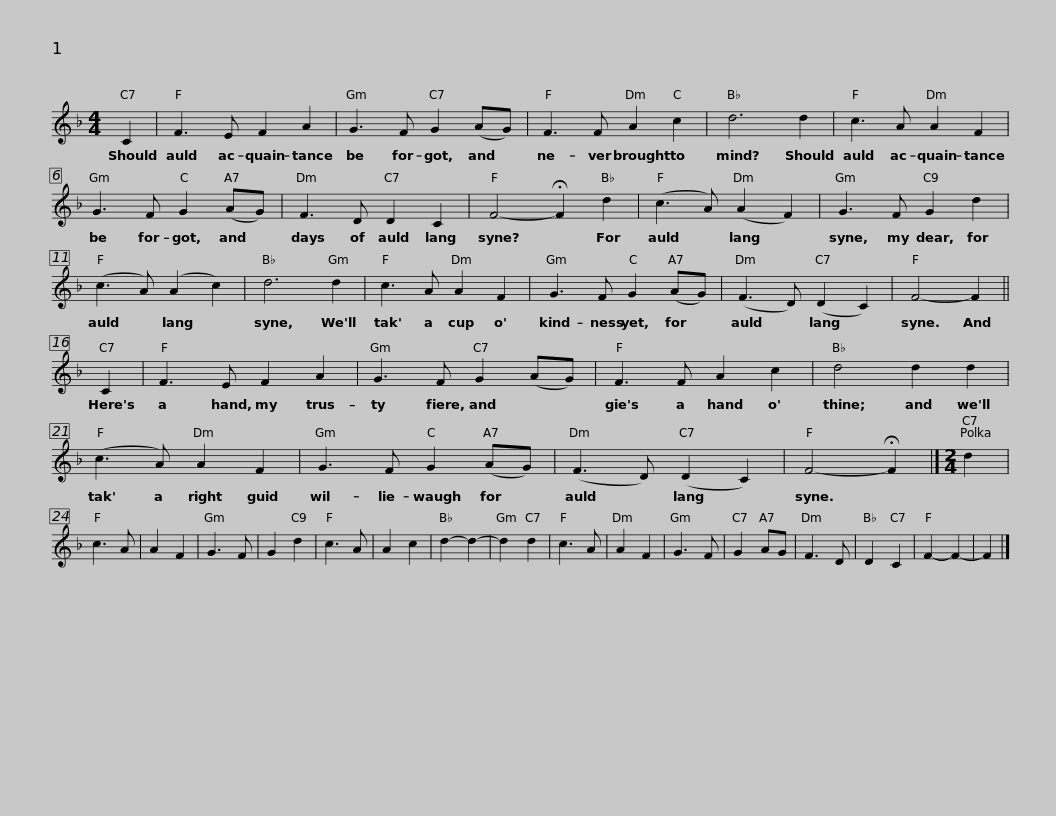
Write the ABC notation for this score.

X:1
L:1/8
M:4/4
I:linebreak $
K:F
V:1 treble
V:1
 C2 | F3 E F2 A2 | G3 F G2 (AG) | F3 F A2 c2 | d6 d2 |$ %5
 c3 A A2 F2 | G3 F G2 (AG) | F3 D D2 C2 | F4- !fermata!F2 d2 | (c3 A) (A2 F2) | %10
 G3 F G2 d2 |$ (c3 A) (A2 c2) | d6 d2 | c3 A A2 F2 | G3 F G2 (AG) | %15
 (F3 D) (D2 C2) | F4- F2 || C2 |$ F3 E F2 A2 | G3 F G2 (AG) | %20
 F3 F A2 c2 | d4 d2 d2 | (c3 A) A2 F2 |$ G3 F G2 (AG) | (F3 D) (D2 C2) | %25
 F4- !fermata!F2 |][M:2/4] d2 | c3 A | A2 F2 | G3 F | %30
 G2 d2 | c3 A | A2 c2 | d2- d2- | d2 d2 |$ %35
 c3 A | A2 F2 | G3 F | G2 AG | F3 D | %40
 D2 C2 | F2- F2- | F2 |] %43
